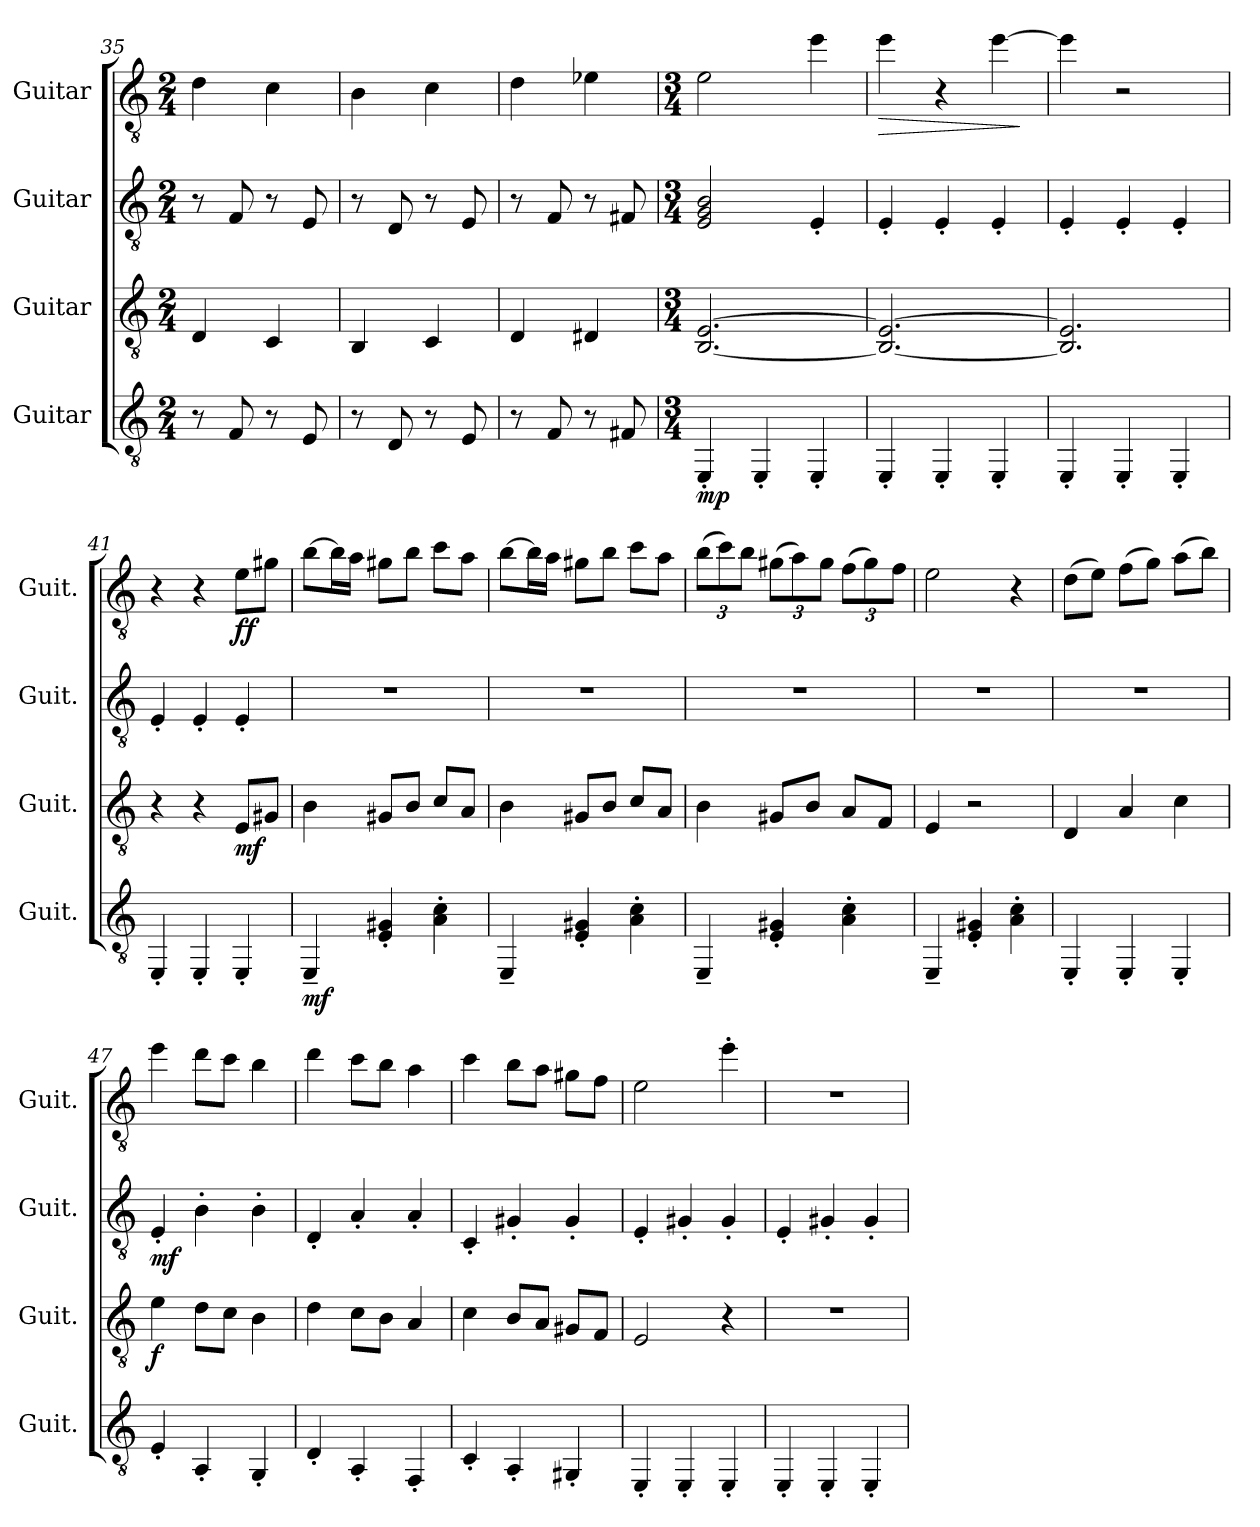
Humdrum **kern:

**kern	**dynam	**kern	**dynam	**kern	**dynam	**kern	**dynam
*part4	*part4	*part3	*part3	*part2	*part2	*part1	*part1
*staff4	*staff4	*staff3	*staff3	*staff2	*staff2	*staff1	*staff1
*I"Guitar	*	*I"Guitar	*	*I"Guitar	*	*I"Guitar	*
*I'Guit.	*	*I'Guit.	*	*I'Guit.	*	*I'Guit.	*
*clefGv2	*	*clefGv2	*	*clefGv2	*	*clefGv2	*
*k[]	*	*k[]	*	*k[]	*	*k[]	*
*C:	*	*C:	*	*C:	*	*C:	*
*M2/4	*	*M2/4	*	*M2/4	*	*M2/4	*
=35	=35	=35	=35	=35	=35	=35	=35
8r	.	4D/	.	8r	.	4d\	.
8F/	.	.	.	8F/	.	.	.
8r	.	4C/	.	8r	.	4c\	.
8E/	.	.	.	8E/	.	.	.
!!LO:LB:g=z
=36	=36	=36	=36	=36	=36	=36	=36
8r	.	4BB/	.	8r	.	4B\	.
8D/	.	.	.	8D/	.	.	.
8r	.	4C/	.	8r	.	4c\	.
8E/	.	.	.	8E/	.	.	.
=37	=37	=37	=37	=37	=37	=37	=37
8r	.	4D/	.	8r	.	4d\	.
8F/	.	.	.	8F/	.	.	.
8r	.	4D#X/	.	8r	.	4e-X\	.
8F#X/	.	.	.	8F#X/	.	.	.
=38	=38	=38	=38	=38	=38	=38	=38
*M3/4	*	*M3/4	*	*M3/4	*	*M3/4	*
!	!LO:DY:b	!	!	!	!	!	!
4EE'/	mp	[2.BB/ [2.E/	.	2E/ 2G/ 2B/	.	2e\	.
4EE'/	.	.	.	.	.	.	.
4EE'/	.	.	.	4E'/	.	4ee\	.
=39	=39	=39	=39	=39	=39	=39	=39
!	!	!	!	!	!	!	!LO:HP:b
4EE'/	.	2.BB/_ 2.E/_	.	4E'/	.	4ee\	>
4EE'/	.	.	.	4E'/	.	4r	.
4EE'/	.	.	.	4E'/	.	[4ee\	.
.	.	.	.	.	.	.	]
=40	=40	=40	=40	=40	=40	=40	=40
4EE'/	.	2.BB/] 2.E/]	.	4E'/	.	4ee\]	.
4EE'/	.	.	.	4E'/	.	2r	.
4EE'/	.	.	.	4E'/	.	.	.
=41	=41	=41	=41	=41	=41	=41	=41
4EE'/	.	4r	.	4E'/	.	4r	.
4EE'/	.	4r	.	4E'/	.	4r	.
!	!	!	!LO:DY:b	!	!	!	!LO:DY:b
4EE'/	.	8E/L	mf	4E'/	.	8e\L	ff
.	.	8G#X/J	.	.	.	8g#X\J	.
=42	=42	=42	=42	=42	=42	=42	=42
!	!LO:DY:b	!	!	!	!	!	!
4EE~/	mf	4B\	.	2.r	.	[8b\L	.
.	.	.	.	.	.	16b\L]	.
.	.	.	.	.	.	16a\JJ	.
4E/' 4G#X/'	.	8G#X/L	.	.	.	8g#X\L	.
.	.	8B/J	.	.	.	8b\J	.
4A\' 4c\'	.	8c/L	.	.	.	8cc\L	.
.	.	8A/J	.	.	.	8a\J	.
!!LO:LB:g=z
=43	=43	=43	=43	=43	=43	=43	=43
4EE~/	.	4B\	.	2.r	.	[8b\L	.
.	.	.	.	.	.	16b\L]	.
.	.	.	.	.	.	16a\JJ	.
4E/' 4G#X/'	.	8G#X/L	.	.	.	8g#X\L	.
.	.	8B/J	.	.	.	8b\J	.
4A\' 4c\'	.	8c/L	.	.	.	8cc\L	.
.	.	8A/J	.	.	.	8a\J	.
=44	=44	=44	=44	=44	=44	=44	=44
*	*	*	*	*	*	*Xbrackettup	*
4EE~/	.	4B\	.	2.r	.	(12b\L	.
.	.	.	.	.	.	12cc\)	.
.	.	.	.	.	.	12b\J	.
4E/' 4G#X/'	.	8G#X/L	.	.	.	(12g#X\L	.
.	.	.	.	.	.	12a\)	.
.	.	8B/J	.	.	.	.	.
.	.	.	.	.	.	12g#\J	.
4A\' 4c\'	.	8A/L	.	.	.	(12f\L	.
.	.	.	.	.	.	12g#\)	.
.	.	8F/J	.	.	.	.	.
.	.	.	.	.	.	12f\J	.
=45	=45	=45	=45	=45	=45	=45	=45
4EE~/	.	4E/	.	2.r	.	2e\	.
4E/' 4G#X/'	.	2r	.	.	.	.	.
4A\' 4c\'	.	.	.	.	.	4r	.
=46	=46	=46	=46	=46	=46	=46	=46
4EE'/	.	4D/	.	2.r	.	(8d\L	.
.	.	.	.	.	.	8e\J)	.
4EE'/	.	4A/	.	.	.	(8f\L	.
.	.	.	.	.	.	8g\J)	.
4EE'/	.	4c\	.	.	.	(8a\L	.
.	.	.	.	.	.	8b\J)	.
=47	=47	=47	=47	=47	=47	=47	=47
!	!	!	!LO:DY:b	!	!LO:DY:b	!	!
4E'/	.	4e\	f	4E'/	mf	4ee\	.
4AA'/	.	8d\L	.	4B'\	.	8dd\L	.
.	.	8c\J	.	.	.	8cc\J	.
4GG'/	.	4B\	.	4B'\	.	4b\	.
=48	=48	=48	=48	=48	=48	=48	=48
4D'/	.	4d\	.	4D'/	.	4dd\	.
4AA'/	.	8c\L	.	4A'/	.	8cc\L	.
.	.	8B\J	.	.	.	8b\J	.
4FF'/	.	4A/	.	4A'/	.	4a\	.
!!LO:PB:g=z
=49	=49	=49	=49	=49	=49	=49	=49
4C'/	.	4c\	.	4C'/	.	4cc\	.
4AA'/	.	8B/L	.	4G#X'/	.	8b\L	.
.	.	8A/J	.	.	.	8a\J	.
4GG#X'/	.	8G#X/L	.	4G#'/	.	8g#X\L	.
.	.	8F/J	.	.	.	8f\J	.
=50	=50	=50	=50	=50	=50	=50	=50
4EE'/	.	2E/	.	4E'/	.	2e\	.
4EE'/	.	.	.	4G#X'/	.	.	.
4EE'/	.	4r	.	4G#'/	.	4ee'\	.
=51	=51	=51	=51	=51	=51	=51	=51
4EE'/	.	2.r	.	4E'/	.	2.r	.
4EE'/	.	.	.	4G#X'/	.	.	.
4EE'/	.	.	.	4G#'/	.	.	.
=	=	=	=	=	=	=	=
*-	*-	*-	*-	*-	*-	*-	*-
